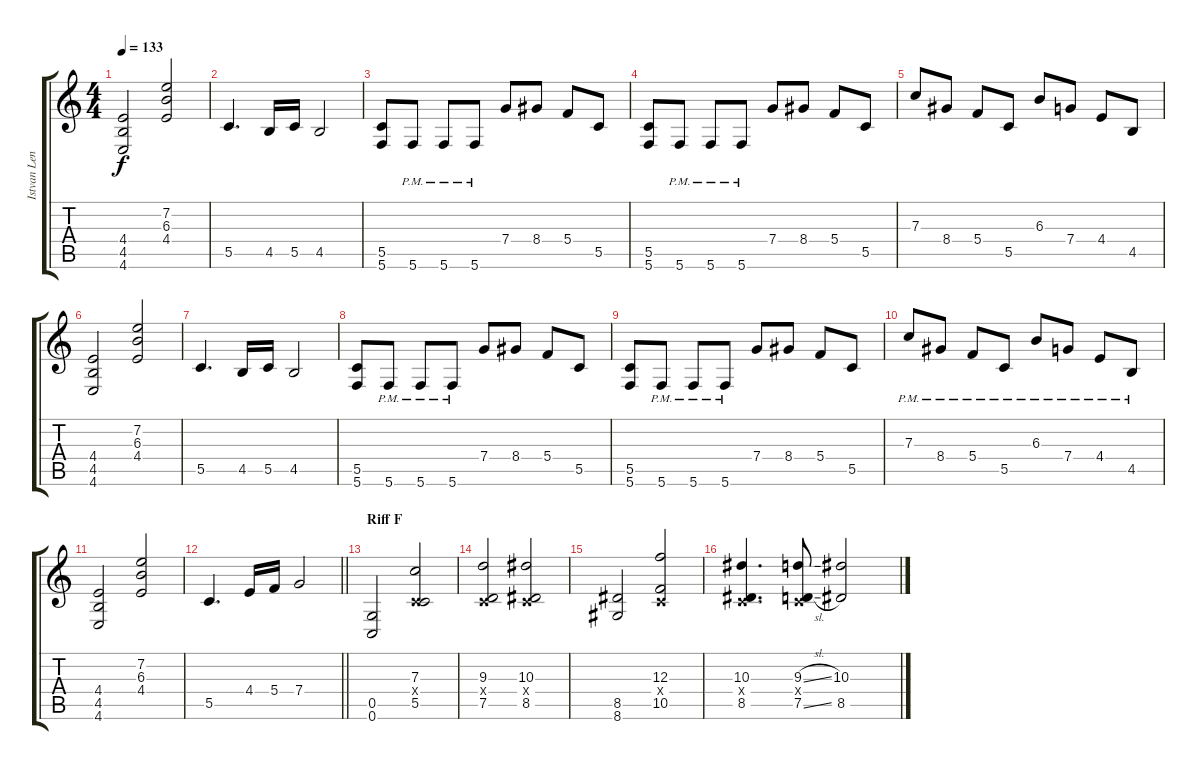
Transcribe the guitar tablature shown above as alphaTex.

\track ("Istvan Lendvay (Lead)" "Istvan Len") {instrument overdrivenguitar}
\staff {score tabs}
\tuning (D4 A3 F3 C3 G2 C2) {hide}
\ts (4 4)
\tempo 133
\clef g2
\ks c
(4.4 4.5 4.6).2{dy f} (7.2 6.3 4.4).2 |
5.5.4{d} 4.5.16 5.5.16 4.5.2 |
(5.5 5.6).8 5.6{pm}.8 5.6{pm}.8 5.6{pm}.8 7.4.8 8.4.8 5.4.8 5.5.8 |
(5.5 5.6).8 5.6{pm}.8 5.6{pm}.8 5.6{pm}.8 7.4.8 8.4.8 5.4.8 5.5.8 |
7.3.8 8.4.8 5.4.8 5.5.8 6.3.8 7.4.8 4.4.8 4.5.8 |
(4.4 4.5 4.6).2 (7.2 6.3 4.4).2 |
5.5.4{d} 4.5.16 5.5.16 4.5.2 |
(5.5 5.6).8 5.6{pm}.8 5.6{pm}.8 5.6{pm}.8 7.4.8 8.4.8 5.4.8 5.5.8 |
(5.5 5.6).8 5.6{pm}.8 5.6{pm}.8 5.6{pm}.8 7.4.8 8.4.8 5.4.8 5.5.8 |
7.3{pm}.8 8.4{pm}.8 5.4{pm}.8 5.5{pm}.8 6.3{pm}.8 7.4{pm}.8 4.4{pm}.8 4.5{pm}.8 |
(4.4 4.5 4.6).2 (7.2 6.3 4.4).2 |
\barLineRight lightlight
5.5.4{d} 4.4.16 5.4.16 7.4.2 |
\section ("" "Riff F")
(0.5 0.6).2 (7.3 0.4{x} 5.5).2 |
(9.3 0.4{x} 7.5).2 (10.3 0.4{x} 8.5).2 |
(8.5 8.6).2 (12.3 0.4{x} 10.5).2 |
(10.3 0.4{x} 8.5).4{d} (9.3{sl} 0.4{x} 7.5{sl}).8 (10.3 8.5).2
